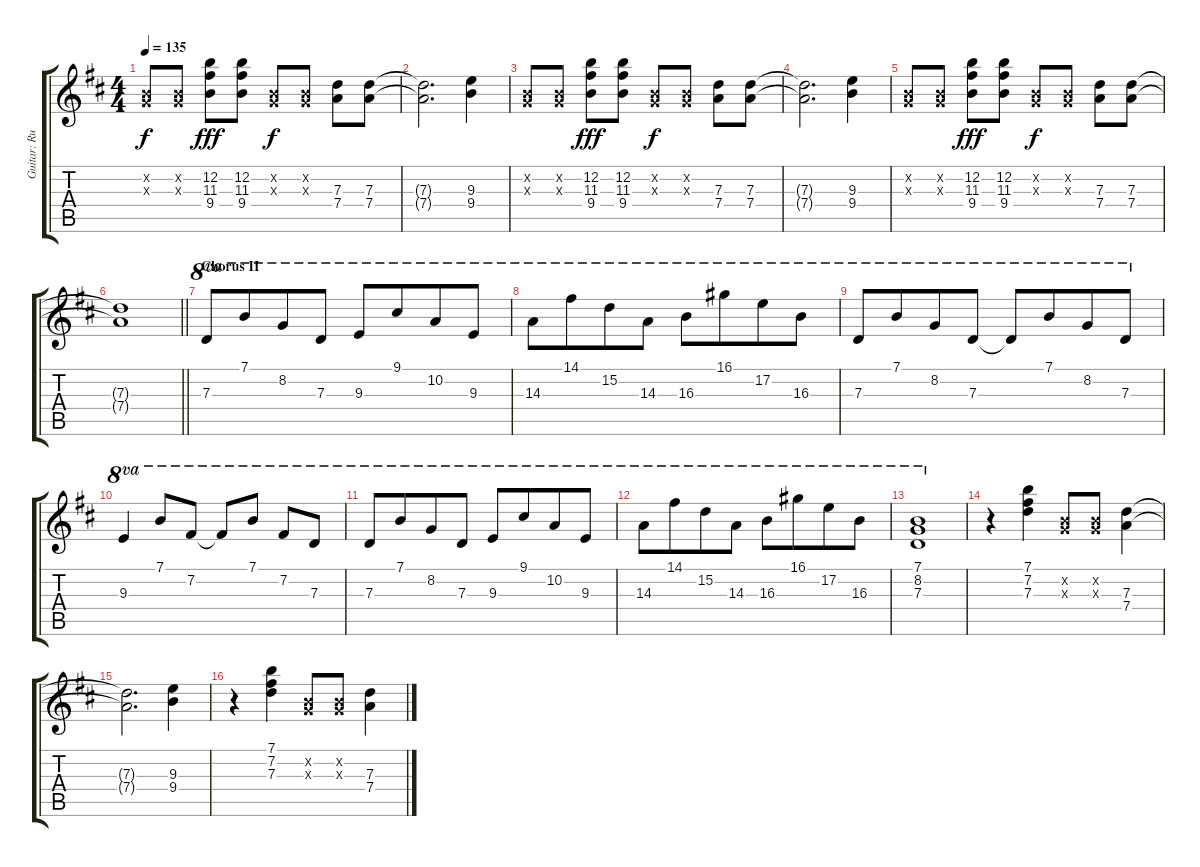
\track ("Guitar: Rudolf" "Guitar: Ru") {instrument electricguitarclean}
\staff {score tabs}
\tuning (E4 B3 G3 D3 A2 E2) {hide}
\ts (4 4)
\tempo 135
\clef g2
\ks d
(0.2{x} 0.3{x}).8{dy f} (0.2{x} 0.3{x}).8 (12.2 11.3 9.4).8{dy fff} (12.2 11.3 9.4).8 (0.2{x} 0.3{x}).8{dy f} (0.2{x} 0.3{x}).8 (7.3 7.4).8 (7.3 7.4).8 |
(7.3{t} 7.4{t}).2{d} (9.3 9.4).4 |
(0.2{x} 0.3{x}).8 (0.2{x} 0.3{x}).8 (12.2 11.3 9.4).8{dy fff} (12.2 11.3 9.4).8 (0.2{x} 0.3{x}).8{dy f} (0.2{x} 0.3{x}).8 (7.3 7.4).8 (7.3 7.4).8 |
(7.3{t} 7.4{t}).2{d} (9.3 9.4).4 |
(0.2{x} 0.3{x}).8 (0.2{x} 0.3{x}).8 (12.2 11.3 9.4).8{dy fff} (12.2 11.3 9.4).8 (0.2{x} 0.3{x}).8{dy f} (0.2{x} 0.3{x}).8 (7.3 7.4).8 (7.3 7.4).8 |
\barLineRight lightlight
(7.3{t} 7.4{t}).1 |
\section ("" "Chorus II")
7.3.8{ot 8va} 7.1.8{ot 8va beam merge} 8.2.8{ot 8va} 7.3.8{ot 8va} 9.3.8{ot 8va} 9.1.8{ot 8va beam merge} 10.2.8{ot 8va} 9.3.8{ot 8va} |
14.3.8{ot 8va} 14.1.8{ot 8va beam merge} 15.2.8{ot 8va} 14.3.8{ot 8va} 16.3.8{ot 8va} 16.1.8{ot 8va beam merge} 17.2.8{ot 8va} 16.3.8{ot 8va} |
7.3.8{ot 8va} 7.1.8{ot 8va beam merge} 8.2.8{ot 8va} 7.3.8{ot 8va} 7.3{t}.8{ot 8va} 7.1.8{ot 8va beam merge} 8.2.8{ot 8va} 7.3.8{ot 8va} |
9.3.4{ot 8va} 7.1.8{ot 8va} 7.2.8{ot 8va} 7.2{t}.8{ot 8va} 7.1.8{ot 8va} 7.2.8{ot 8va} 7.3.8{ot 8va} |
7.3.8{ot 8va} 7.1.8{ot 8va beam merge} 8.2.8{ot 8va} 7.3.8{ot 8va} 9.3.8{ot 8va} 9.1.8{ot 8va beam merge} 10.2.8{ot 8va} 9.3.8{ot 8va} |
14.3.8{ot 8va} 14.1.8{ot 8va beam merge} 15.2.8{ot 8va} 14.3.8{ot 8va} 16.3.8{ot 8va} 16.1.8{ot 8va beam merge} 17.2.8{ot 8va} 16.3.8{ot 8va} |
(7.1 8.2 7.3).1{ot 8va} |
r.4 (7.1 7.2 7.3).4 (0.2{x} 0.3{x}).8 (0.2{x} 0.3{x}).8 (7.3 7.4).4 |
(7.3{t} 7.4{t}).2{d} (9.3 9.4).4 |
r.4 (7.1 7.2 7.3).4 (0.2{x} 0.3{x}).8 (0.2{x} 0.3{x}).8 (7.3 7.4).4
